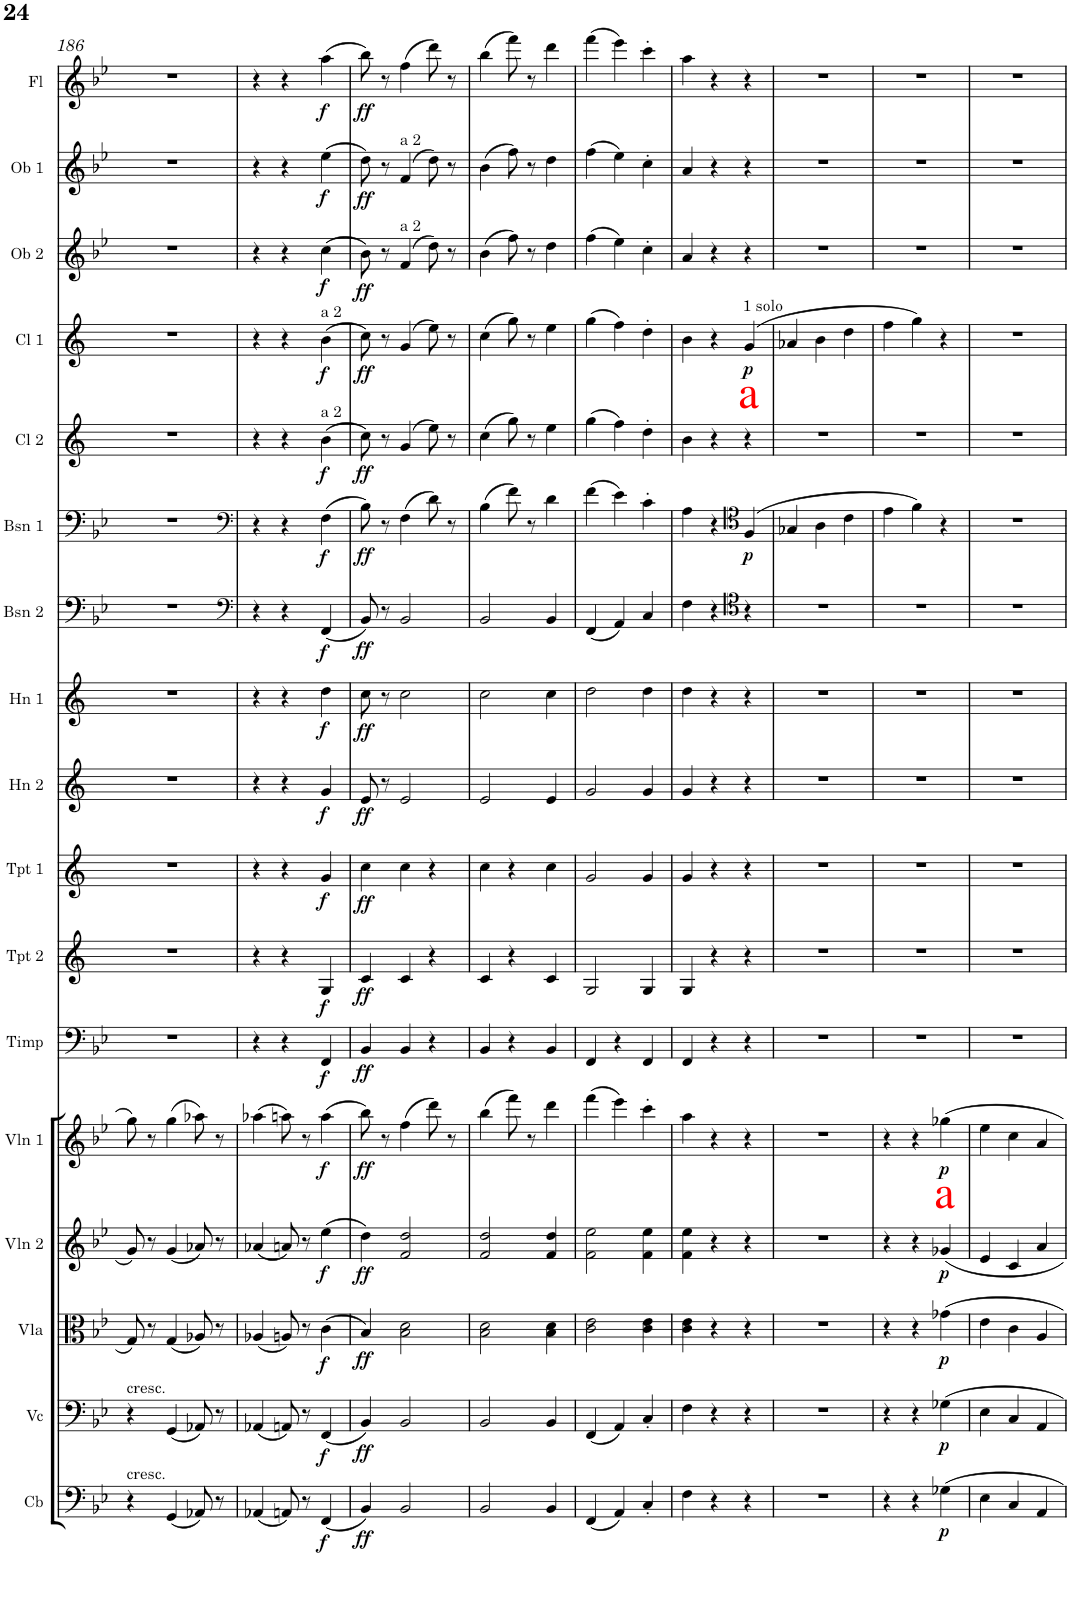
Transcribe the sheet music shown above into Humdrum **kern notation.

**kern	**dynam	**kern	**dynam	**kern	**dynam	**kern	**dynam	**kern	**text	**dynam	**kern	**dynam	**kern	**dynam	**kern	**dynam	**kern	**dynam	**kern	**dynam	**kern	**dynam	**kern	**dynam	**kern	**dynam	**kern	**text	**dynam	**kern	**dynam	**kern	**dynam	**kern	**dynam
*part17	*part17	*part16	*part16	*part15	*part15	*part14	*part14	*part13	*part13	*part13	*part12	*part12	*part11	*part11	*part10	*part10	*part9	*part9	*part8	*part8	*part7	*part7	*part6	*part6	*part5	*part5	*part4	*part4	*part4	*part3	*part3	*part2	*part2	*part1	*part1
*staff17	*staff17	*staff16	*staff16	*staff15	*staff15	*staff14	*staff14	*staff13	*staff13	*staff13	*staff12	*staff12	*staff11	*staff11	*staff10	*staff10	*staff9	*staff9	*staff8	*staff8	*staff7	*staff7	*staff6	*staff6	*staff5	*staff5	*staff4	*staff4	*staff4	*staff3	*staff3	*staff2	*staff2	*staff1	*staff1
*I"Contrabass	*	*I"Violoncello	*	*I"Viola	*	*I"Violin 2	*	*I"Violin 1	*	*	*I"Timpani	*	*I"Bb Trumpet 2	*	*I"Bb Trumpet 1	*	*I"Bb (basso) Horn 2	*	*I"Bb (basso) Horn 1	*	*I"Bassoon 2	*	*I"Bassoon 1	*	*I"Bb Clarinet 2	*	*I"Bb Clarinet 1	*	*	*I"Oboe 2	*	*I"Oboe 1	*	*I"Flute	*
*I'Cb	*	*I'Vc	*	*I'Vla	*	*I'Vln 2	*	*I'Vln 1	*	*	*I'Timp	*	*I'Tpt 2	*	*I'Tpt 1	*	*I'Hn 2	*	*I'Hn 1	*	*I'Bsn 2	*	*I'Bsn 1	*	*I'Cl 2	*	*I'Cl 1	*	*	*I'Ob 2	*	*I'Ob 1	*	*I'Fl	*
!!LO:PB:g=z
*clefF4	*	*clefF4	*	*clefC3	*	*clefG2	*	*clefG2	*	*	*clefF4	*	*clefG2	*	*clefG2	*	*clefG2	*	*clefG2	*	*clefF4	*	*clefF4	*	*clefG2	*	*clefG2	*	*	*clefG2	*	*clefG2	*	*clefG2	*
*Trd7c12	*	*	*	*	*	*	*	*	*	*	*	*	*Trd1c2	*	*Trd1c2	*	*Trd8c14	*	*Trd8c14	*	*	*	*	*	*Trd1c2	*	*Trd1c2	*	*	*	*	*	*	*	*
*k[b-e-]	*	*k[b-e-]	*	*k[b-e-]	*	*k[b-e-]	*	*k[b-e-]	*	*	*k[b-e-]	*	*k[]	*	*k[]	*	*k[]	*	*k[]	*	*k[b-e-]	*	*k[b-e-]	*	*k[]	*	*k[]	*	*	*k[b-e-]	*	*k[b-e-]	*	*k[b-e-]	*
*M3/4	*	*M3/4	*	*M3/4	*	*M3/4	*	*M3/4	*	*	*M3/4	*	*M3/4	*	*M3/4	*	*M3/4	*	*M3/4	*	*M3/4	*	*M3/4	*	*M3/4	*	*M3/4	*	*	*M3/4	*	*M3/4	*	*M3/4	*
=186	=186	=186	=186	=186	=186	=186	=186	=186	=186	=186	=186	=186	=186	=186	=186	=186	=186	=186	=186	=186	=186	=186	=186	=186	=186	=186	=186	=186	=186	=186	=186	=186	=186	=186	=186
!	!	!LO:TX:a:t=cresc.	!	!	!	!	!	!	!	!	!	!	!	!	!	!	!	!	!	!	!	!	!	!	!	!	!	!	!	!	!	!	!	!	!
!LO:TX:a:t=cresc.	!	!	!	!	!	!	!	!	!	!	!	!	!	!	!	!	!	!	!	!	!	!	!	!	!	!	!	!	!	!	!	!	!	!	!
4r	.	4r	.	8G/	.	8g/	.	8gg\	.	.	2.r	.	2.r	.	2.r	.	2.r	.	2.r	.	2.r	.	2.r	.	2.r	.	2.r	.	.	2.r	.	2.r	.	2.r	.
.	.	.	.	8r	.	8r	.	8r	.	.	.	.	.	.	.	.	.	.	.	.	.	.	.	.	.	.	.	.	.	.	.	.	.	.	.
(4GG/	.	(4GG/	.	(4G/	.	(4g/	.	(4gg\	.	.	.	.	.	.	.	.	.	.	.	.	.	.	.	.	.	.	.	.	.	.	.	.	.	.	.
8AA-X/)	.	8AA-X/)	.	8A-X/)	.	8a-X/)	.	8aa-X\)	.	.	.	.	.	.	.	.	.	.	.	.	.	.	.	.	.	.	.	.	.	.	.	.	.	.	.
8r	.	8r	.	8r	.	8r	.	8r	.	.	.	.	.	.	.	.	.	.	.	.	.	.	.	.	.	.	.	.	.	.	.	.	.	.	.
=187	=187	=187	=187	=187	=187	=187	=187	=187	=187	=187	=187	=187	=187	=187	=187	=187	=187	=187	=187	=187	=187	=187	=187	=187	=187	=187	=187	=187	=187	=187	=187	=187	=187	=187	=187
*	*	*	*	*	*	*	*	*	*	*	*	*	*	*	*	*	*	*	*	*	*clefF4	*	*clefF4	*	*	*	*	*	*	*	*	*	*	*	*
(4AA-X/	.	(4AA-X/	.	(4A-X/	.	(4a-X/	.	(4aa-X\	.	.	4r	.	4r	.	4r	.	4r	.	4r	.	4r	.	4r	.	4r	.	4r	.	.	4r	.	4r	.	4r	.
8AAn/)	.	8AAn/)	.	8An/)	.	8an/)	.	8aan\)	.	.	4r	.	4r	.	4r	.	4r	.	4r	.	4r	.	4r	.	4r	.	4r	.	.	4r	.	4r	.	4r	.
8r	.	8r	.	8r	.	8r	.	8r	.	.	.	.	.	.	.	.	.	.	.	.	.	.	.	.	.	.	.	.	.	.	.	.	.	.	.
!	!	!	!	!	!	!	!	!	!	!	!	!	!	!	!	!	!	!	!	!	!	!	!	!	!	!	!LO:TX:a:t=a 2	!	!	!	!	!	!	!	!
!	!	!	!	!	!	!	!	!	!	!	!	!	!	!	!	!	!	!	!	!	!	!	!	!	!LO:TX:a:t=a 2	!	!	!	!	!	!	!	!	!	!
!	!LO:DY:b	!	!LO:DY:b	!	!LO:DY:b	!	!LO:DY:b	!	!	!LO:DY:b	!	!LO:DY:b	!	!LO:DY:b	!	!LO:DY:b	!	!LO:DY:b	!	!LO:DY:b	!	!LO:DY:b	!	!LO:DY:b	!	!LO:DY:b	!	!	!LO:DY:b	!	!LO:DY:b	!	!LO:DY:b	!	!LO:DY:b
(4FF/	f	(4FF/	f	(4c\	f	(4ee-\	f	(4aa\	.	f	4FF/	f	4G/	f	4g/	f	4g/	f	4dd\	f	(4FF/	f	(4F\	f	(4b\	f	(4b\	.	f	(4cc\	f	(4ee-\	f	(4aa\	f
=188	=188	=188	=188	=188	=188	=188	=188	=188	=188	=188	=188	=188	=188	=188	=188	=188	=188	=188	=188	=188	=188	=188	=188	=188	=188	=188	=188	=188	=188	=188	=188	=188	=188	=188	=188
!	!LO:DY:b	!	!LO:DY:b	!	!LO:DY:b	!	!LO:DY:b	!	!	!LO:DY:b	!	!LO:DY:b	!	!LO:DY:b	!	!LO:DY:b	!	!LO:DY:b	!	!LO:DY:b	!	!LO:DY:b	!	!LO:DY:b	!	!LO:DY:b	!	!	!LO:DY:b	!	!LO:DY:b	!	!LO:DY:b	!	!LO:DY:b
4BB-/)	ff	4BB-/)	ff	4B-/)	ff	4dd\)	ff	8bb-\)	.	ff	4BB-/	ff	4c/	ff	4cc\	ff	8e/	ff	8cc\	ff	8BB-/)	ff	8B-\)	ff	8cc\)	ff	8cc\)	.	ff	8b-\)	ff	8dd\)	ff	8bb-\)	ff
.	.	.	.	.	.	.	.	8r	.	.	.	.	.	.	.	.	8r	.	8r	.	8r	.	8r	.	8r	.	8r	.	.	8r	.	8r	.	8r	.
!	!	!	!	!	!	!	!	!	!	!	!	!	!	!	!	!	!	!	!	!	!	!	!	!	!	!	!	!	!	!	!	!LO:TX:a:t=a 2	!	!	!
!	!	!	!	!	!	!	!	!	!	!	!	!	!	!	!	!	!	!	!	!	!	!	!	!	!	!	!	!	!	!LO:TX:a:t=a 2	!	!	!	!	!
2BB-/	.	2BB-/	.	2B-\ 2d\	.	2f/ 2dd/	.	(4ff\	.	.	4BB-/	.	4c/	.	4cc\	.	2e/	.	2cc\	.	2BB-/	.	(4F\	.	(4g/	.	(4g/	.	.	(4f/	.	(4f/	.	(4ff\	.
.	.	.	.	.	.	.	.	8ddd\)	.	.	4r	.	4r	.	4r	.	.	.	.	.	.	.	8d\)	.	8ee\)	.	8ee\)	.	.	8dd\)	.	8dd\)	.	8ddd\)	.
.	.	.	.	.	.	.	.	8r	.	.	.	.	.	.	.	.	.	.	.	.	.	.	8r	.	8r	.	8r	.	.	8r	.	8r	.	8r	.
=189	=189	=189	=189	=189	=189	=189	=189	=189	=189	=189	=189	=189	=189	=189	=189	=189	=189	=189	=189	=189	=189	=189	=189	=189	=189	=189	=189	=189	=189	=189	=189	=189	=189	=189	=189
2BB-/	.	2BB-/	.	2B-\ 2d\	.	2f/ 2dd/	.	(4bb-\	.	.	4BB-/	.	4c/	.	4cc\	.	2e/	.	2cc\	.	2BB-/	.	(4B-\	.	(4cc\	.	(4cc\	.	.	(4b-\	.	(4b-\	.	(4bb-\	.
.	.	.	.	.	.	.	.	8fff\)	.	.	4r	.	4r	.	4r	.	.	.	.	.	.	.	8f\)	.	8gg\)	.	8gg\)	.	.	8ff\)	.	8ff\)	.	8fff\)	.
.	.	.	.	.	.	.	.	8r	.	.	.	.	.	.	.	.	.	.	.	.	.	.	8r	.	8r	.	8r	.	.	8r	.	8r	.	8r	.
4BB-/	.	4BB-/	.	4B-\ 4d\	.	4f/ 4dd/	.	4ddd\	.	.	4BB-/	.	4c/	.	4cc\	.	4e/	.	4cc\	.	4BB-/	.	4d\	.	4ee\	.	4ee\	.	.	4dd\	.	4dd\	.	4ddd\	.
=190	=190	=190	=190	=190	=190	=190	=190	=190	=190	=190	=190	=190	=190	=190	=190	=190	=190	=190	=190	=190	=190	=190	=190	=190	=190	=190	=190	=190	=190	=190	=190	=190	=190	=190	=190
(4FF/	.	(4FF/	.	2c\ 2e-\	.	2f\ 2ee-\	.	(4fff\	.	.	4FF/	.	2G/	.	2g/	.	2g/	.	2dd\	.	(4FF/	.	(4f\	.	(4gg\	.	(4gg\	.	.	(4ff\	.	(4ff\	.	(4fff\	.
4AA/)	.	4AA/)	.	.	.	.	.	4eee-\)	.	.	4r	.	.	.	.	.	.	.	.	.	4AA/)	.	4e-\)	.	4ff\)	.	4ff\)	.	.	4ee-\)	.	4ee-\)	.	4eee-\)	.
4C'/	.	4C'/	.	4c\ 4e-\	.	4f\ 4ee-\	.	4ccc'\	.	.	4FF/	.	4G/	.	4g/	.	4g/	.	4dd\	.	4C/	.	4c'\	.	4dd'\	.	4dd'\	.	.	4cc'\	.	4cc'\	.	4ccc'\	.
=191	=191	=191	=191	=191	=191	=191	=191	=191	=191	=191	=191	=191	=191	=191	=191	=191	=191	=191	=191	=191	=191	=191	=191	=191	=191	=191	=191	=191	=191	=191	=191	=191	=191	=191	=191
4F\	.	4F\	.	4c\ 4e-\	.	4f\ 4ee-\	.	4aa\	.	.	4FF/	.	4G/	.	4g/	.	4g/	.	4dd\	.	4F\	.	4A\	.	4b\	.	4b\	.	.	4a/	.	4a/	.	4aa\	.
4r	.	4r	.	4r	.	4r	.	4r	.	.	4r	.	4r	.	4r	.	4r	.	4r	.	4r	.	4r	.	4r	.	4r	.	.	4r	.	4r	.	4r	.
*	*	*	*	*	*	*	*	*	*	*	*	*	*	*	*	*	*	*	*	*	*clefC4	*	*clefC4	*	*	*	*	*	*	*	*	*	*	*	*
!	!	!	!	!	!	!	!	!	!	!	!	!	!	!	!	!	!	!	!	!	!	!	!	!	!	!	!LO:TX:a:t=1 solo	!	!	!	!	!	!	!	!
!	!	!	!	!	!	!	!	!	!	!	!	!	!	!	!	!	!	!	!	!	!	!	!	!LO:DY:b	!	!	!	!LO:LY:b:color=#FF0000	!LO:DY:b	!	!	!	!	!	!
4r	.	4r	.	4r	.	4r	.	4r	.	.	4r	.	4r	.	4r	.	4r	.	4r	.	4r	.	(4F/	p	4r	.	(4g/	a	p	4r	.	4r	.	4r	.
=192	=192	=192	=192	=192	=192	=192	=192	=192	=192	=192	=192	=192	=192	=192	=192	=192	=192	=192	=192	=192	=192	=192	=192	=192	=192	=192	=192	=192	=192	=192	=192	=192	=192	=192	=192
2.r	.	2.r	.	2.r	.	2.r	.	2.r	.	.	2.r	.	2.r	.	2.r	.	2.r	.	2.r	.	2.r	.	4G-X/	.	2.r	.	4a-X/	.	.	2.r	.	2.r	.	2.r	.
.	.	.	.	.	.	.	.	.	.	.	.	.	.	.	.	.	.	.	.	.	.	.	4A\	.	.	.	4b\	.	.	.	.	.	.	.	.
.	.	.	.	.	.	.	.	.	.	.	.	.	.	.	.	.	.	.	.	.	.	.	4c\	.	.	.	4dd\	.	.	.	.	.	.	.	.
=193	=193	=193	=193	=193	=193	=193	=193	=193	=193	=193	=193	=193	=193	=193	=193	=193	=193	=193	=193	=193	=193	=193	=193	=193	=193	=193	=193	=193	=193	=193	=193	=193	=193	=193	=193
4r	.	4r	.	4r	.	4r	.	4r	.	.	2.r	.	2.r	.	2.r	.	2.r	.	2.r	.	2.r	.	4e-\	.	2.r	.	4ff\	.	.	2.r	.	2.r	.	2.r	.
4r	.	4r	.	4r	.	4r	.	4r	.	.	.	.	.	.	.	.	.	.	.	.	.	.	4f\)	.	.	.	4gg\)	.	.	.	.	.	.	.	.
!	!LO:DY:b	!	!LO:DY:b	!	!LO:DY:b	!	!LO:DY:b	!	!LO:LY:b:color=#FF0000	!LO:DY:b	!	!	!	!	!	!	!	!	!	!	!	!	!	!	!	!	!	!	!	!	!	!	!	!	!
4G-X\	p	4G-X\	p	4g-X\	p	4g-X/	p	4gg-X\	a	p	.	.	.	.	.	.	.	.	.	.	.	.	4r	.	.	.	4r	.	.	.	.	.	.	.	.
=194	=194	=194	=194	=194	=194	=194	=194	=194	=194	=194	=194	=194	=194	=194	=194	=194	=194	=194	=194	=194	=194	=194	=194	=194	=194	=194	=194	=194	=194	=194	=194	=194	=194	=194	=194
4E-\	.	4E-\	.	4e-\	.	4e-/	.	4ee-\	.	.	2.r	.	2.r	.	2.r	.	2.r	.	2.r	.	2.r	.	2.r	.	2.r	.	2.r	.	.	2.r	.	2.r	.	2.r	.
4C/	.	4C/	.	4c\	.	4c/	.	4cc\	.	.	.	.	.	.	.	.	.	.	.	.	.	.	.	.	.	.	.	.	.	.	.	.	.	.	.
4AA/	.	4AA/	.	4A/	.	4a/	.	4a/	.	.	.	.	.	.	.	.	.	.	.	.	.	.	.	.	.	.	.	.	.	.	.	.	.	.	.
=	=	=	=	=	=	=	=	=	=	=	=	=	=	=	=	=	=	=	=	=	=	=	=	=	=	=	=	=	=	=	=	=	=	=	=
*-	*-	*-	*-	*-	*-	*-	*-	*-	*-	*-	*-	*-	*-	*-	*-	*-	*-	*-	*-	*-	*-	*-	*-	*-	*-	*-	*-	*-	*-	*-	*-	*-	*-	*-	*-
